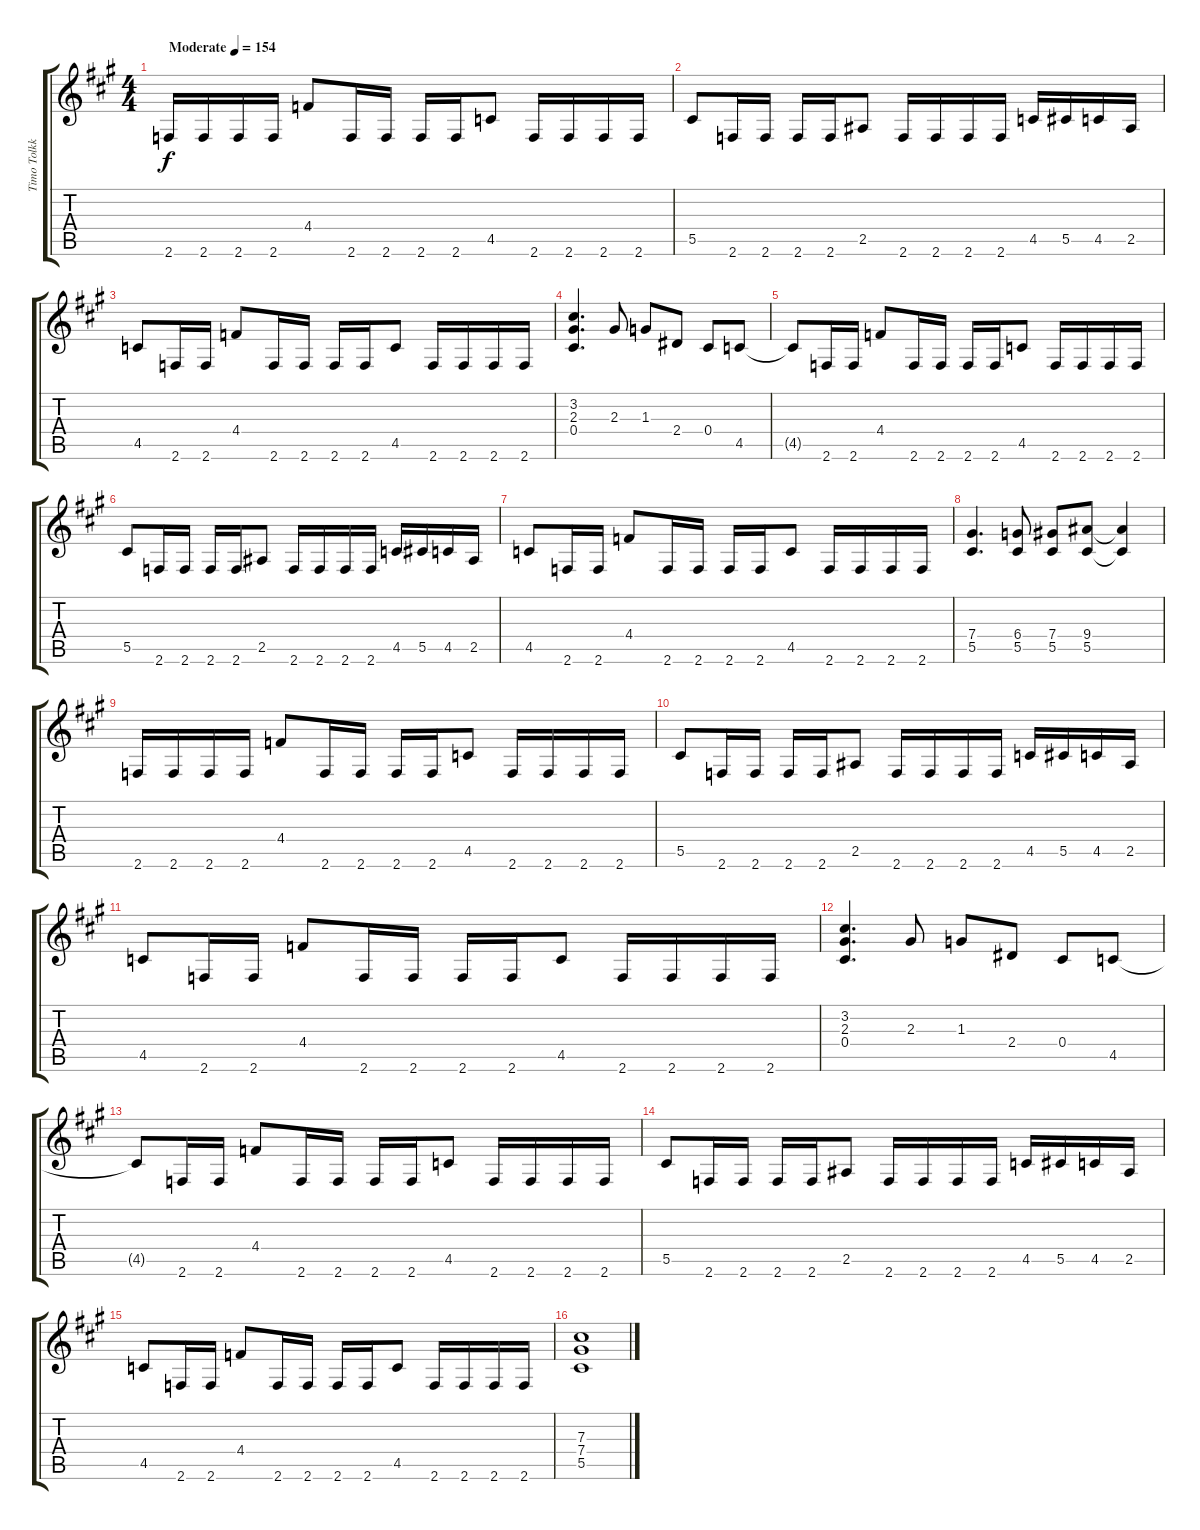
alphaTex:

\track ("Timo Tolkki II" "Timo Tolkk") {instrument distortionguitar}
\staff {score tabs}
\tuning (Eb4 Bb3 Gb3 Db3 Ab2 Eb2) {hide}
\ts (4 4)
\tempo (154 "Moderate")
\clef g2
\ks a
2.6.16{dy f instrument distortionguitar} 2.6.16 2.6.16 2.6.16 4.4.8 2.6.16 2.6.16 2.6.16 2.6.16 4.5.8 2.6.16 2.6.16 2.6.16 2.6.16 |
5.5.8 2.6.16 2.6.16 2.6.16 2.6.16 2.5.8 2.6.16 2.6.16 2.6.16 2.6.16 4.5.16 5.5.16 4.5.16 2.5.16 |
4.5.8 2.6.16 2.6.16 4.4.8 2.6.16 2.6.16 2.6.16 2.6.16 4.5.8 2.6.16 2.6.16 2.6.16 2.6.16 |
(3.2 2.3 0.4).4{d} 2.3.8 1.3.8 2.4.8 0.4.8 4.5.8 |
4.5{t}.8 2.6.16 2.6.16 4.4.8 2.6.16 2.6.16 2.6.16 2.6.16 4.5.8 2.6.16 2.6.16 2.6.16 2.6.16 |
5.5.8 2.6.16 2.6.16 2.6.16 2.6.16 2.5.8 2.6.16 2.6.16 2.6.16 2.6.16 4.5.16 5.5.16 4.5.16 2.5.16 |
4.5.8 2.6.16 2.6.16 4.4.8 2.6.16 2.6.16 2.6.16 2.6.16 4.5.8 2.6.16 2.6.16 2.6.16 2.6.16 |
(7.4 5.5).4{d} (6.4 5.5).8 (7.4 5.5).8 (9.4 5.5).8 (9.4{t} 5.5{t}).4 |
2.6.16 2.6.16 2.6.16 2.6.16 4.4.8 2.6.16 2.6.16 2.6.16 2.6.16 4.5.8 2.6.16 2.6.16 2.6.16 2.6.16 |
5.5.8 2.6.16 2.6.16 2.6.16 2.6.16 2.5.8 2.6.16 2.6.16 2.6.16 2.6.16 4.5.16 5.5.16 4.5.16 2.5.16 |
4.5.8 2.6.16 2.6.16 4.4.8 2.6.16 2.6.16 2.6.16 2.6.16 4.5.8 2.6.16 2.6.16 2.6.16 2.6.16 |
(3.2 2.3 0.4).4{d} 2.3.8 1.3.8 2.4.8 0.4.8 4.5.8 |
4.5{t}.8 2.6.16 2.6.16 4.4.8 2.6.16 2.6.16 2.6.16 2.6.16 4.5.8 2.6.16 2.6.16 2.6.16 2.6.16 |
5.5.8 2.6.16 2.6.16 2.6.16 2.6.16 2.5.8 2.6.16 2.6.16 2.6.16 2.6.16 4.5.16 5.5.16 4.5.16 2.5.16 |
4.5.8 2.6.16 2.6.16 4.4.8 2.6.16 2.6.16 2.6.16 2.6.16 4.5.8 2.6.16 2.6.16 2.6.16 2.6.16 |
(7.3 7.4 5.5).1
